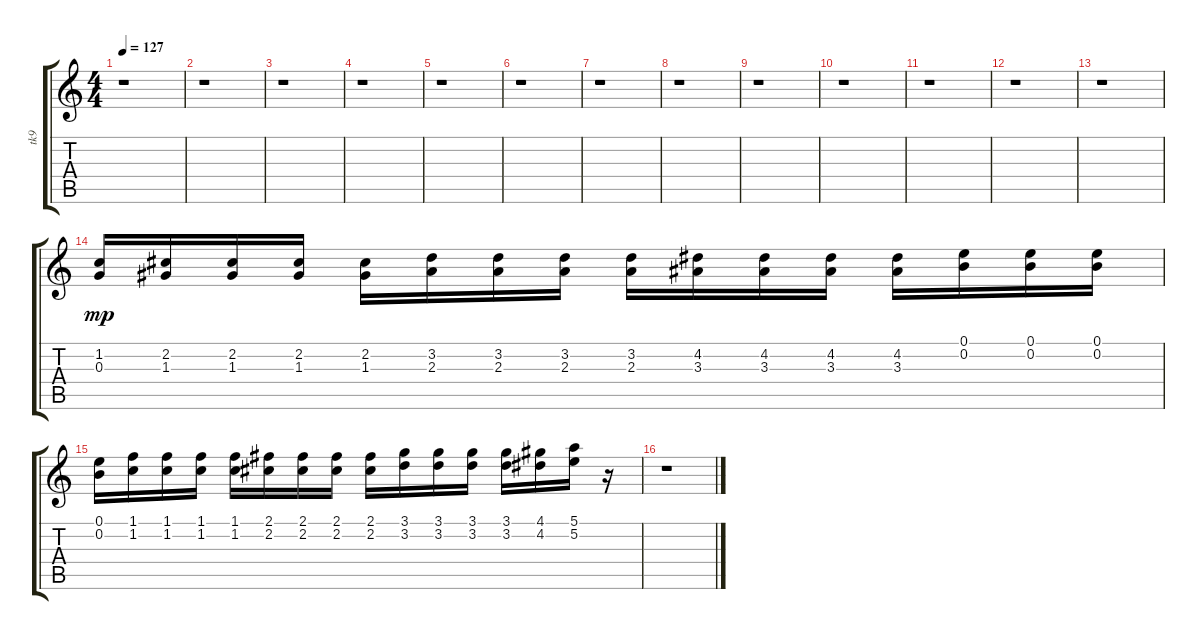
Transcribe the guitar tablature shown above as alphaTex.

\track ("tk9" "tk9") {instrument overdrivenguitar}
\staff {score tabs}
\tuning (E4 B3 G3 D3 A2 E2) {hide}
\ts (4 4)
\tempo 127
\clef g2
\ks c
r.1{dy mp} |
r.1 |
r.1 |
r.1 |
r.1 |
r.1 |
r.1 |
r.1 |
r.1 |
r.1 |
r.1 |
r.1 |
r.1 |
(1.2 0.3).16{balance 8} (2.2 1.3).16 (2.2 1.3).16 (2.2 1.3).16 (2.2 1.3).16 (3.2 2.3).16 (3.2 2.3).16 (3.2 2.3).16 (3.2 2.3).16 (4.2 3.3).16 (4.2 3.3).16 (4.2 3.3).16 (4.2 3.3).16 (0.1 0.2).16 (0.1 0.2).16 (0.1 0.2).16 |
(0.1 0.2).16 (1.1 1.2).16 (1.1 1.2).16 (1.1 1.2).16 (1.1 1.2).16 (2.1 2.2).16 (2.1 2.2).16 (2.1 2.2).16 (2.1 2.2).16 (3.1 3.2).16 (3.1 3.2).16 (3.1 3.2).16 (3.1 3.2).16 (4.1 4.2).16 (5.1 5.2).16 r.16 |
r.1
